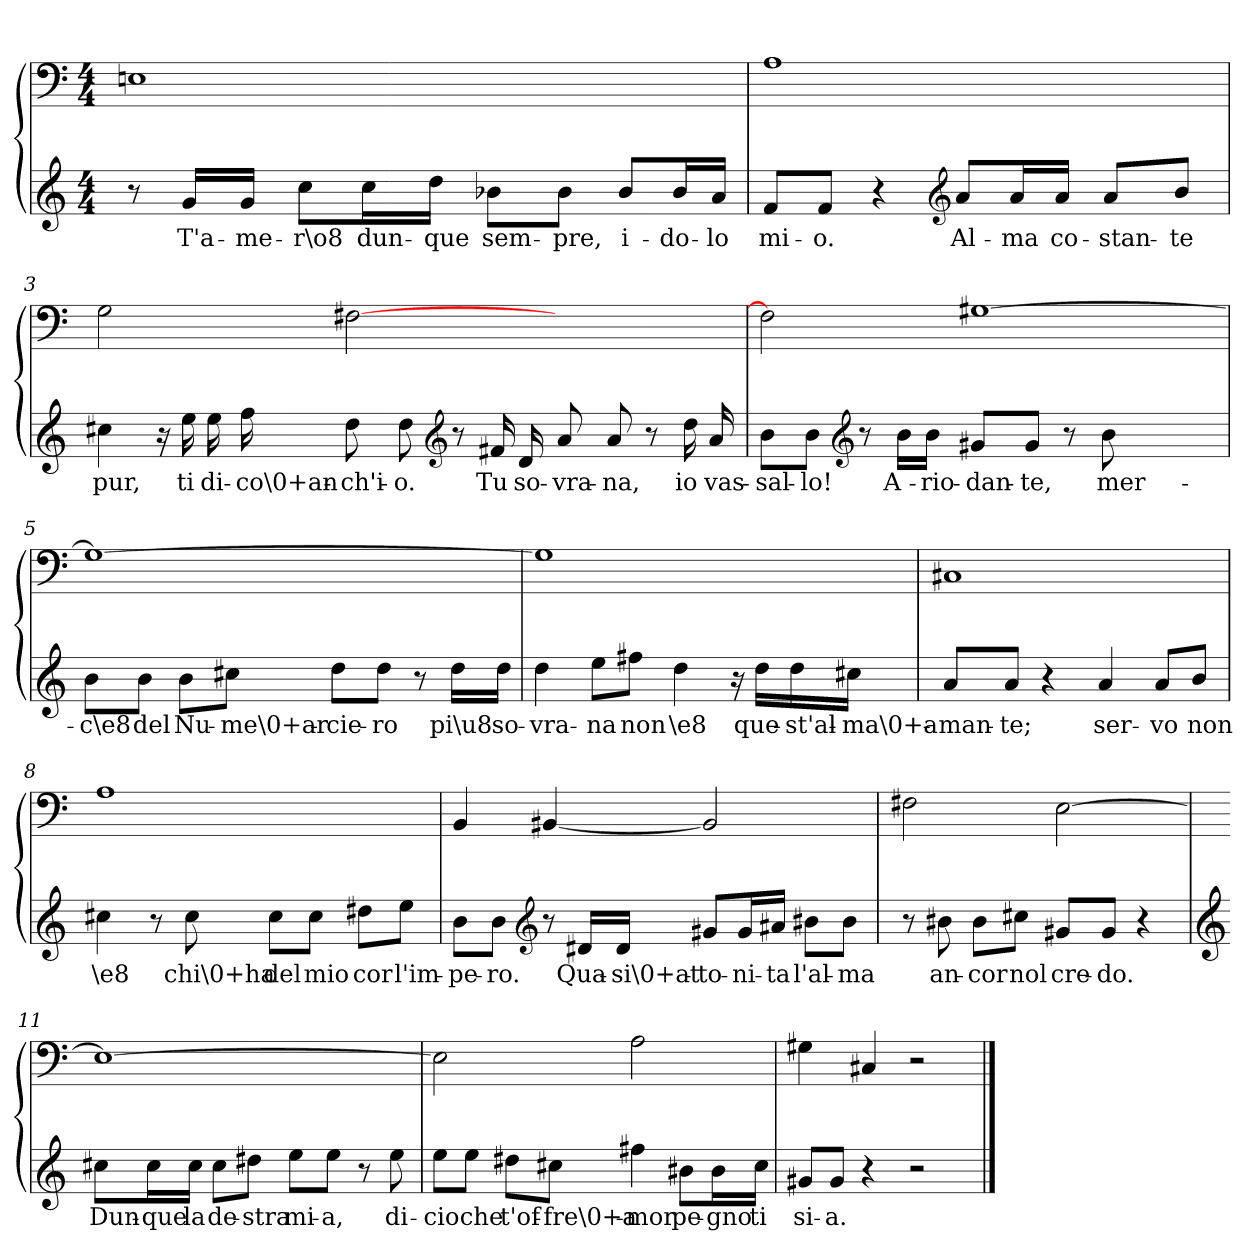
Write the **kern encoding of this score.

**kern	**text	**kern
*part1	*part1	*part1
*staff2	*staff2	*staff1
*clefG2	*	*clefF4
*k[]	*	*k[]
*a:	*	*a:
*M4/4	*	*M4/4
=1	=1	=1
8r	.	1En\
16g/LL	T'a-	.
16g/JJ	-me-	.
8cc\L	-r\o8	.
16cc\L	dun-	.
16dd\JJ	-que	.
8b-X\L	sem-	.
8b-\J	-pre,	.
8b-/L	i-	.
16b-/L	-do-	.
16a/JJ	-lo	.
=2	=2	=2
8f/L	mi-	1A\
8f/J	-o.	.
4r	.	.
*clefG2	*	*
8a/L	Al-	.
16a/L	-ma	.
16a/JJ	co-	.
8a/L	-stan-	.
8b/J	-te	.
=3	=3	=3
4cc#X\	pur,	2G\
16r	.	.
16ee\	ti	.
16ee\	di-	.
16ff\	-co\0+an-	.
8dd\	-ch'i-	[2F#X\
8dd\	-o.	.
*clefG2	*	*
8r	.	.
16f#X/	Tu	.
16d/	so-	.
8a/	-vra-	2ryy
8a/	-na,	.
8r	.	.
16dd\	io	.
16a/	vas-	.
=4	=4	=4
8b\L	-sal-	2F#\]
8b\J	-lo!	.
*clefG2	*	*
8r	.	.
16b\LL	A-	.
16b\JJ	-rio-	.
8g#X/L	-dan-	[1G#X\
8g#/J	-te,	.
8r	.	.
8b\	mer-	.
2ryy	.	.
=5	=5	=5
8b\L	-c\e8	1G#\_
8b\J	del	.
8b\L	Nu-	.
8cc#X\J	-me\0+ar-	.
8dd\L	-cie-	.
8dd\J	-ro	.
8r	.	.
16dd\LL	pi\u8	.
16dd\JJ	so-	.
=6	=6	=6
4dd\	-vra-	1G#\]
8ee\L	-na	.
8ff#X\J	non	.
4dd\	\e8	.
16r	.	.
16dd\LL	que-	.
16dd\	-st'al-	.
16cc#X\JJ	-ma\0+a-	.
=7	=7	=7
8a/L	-man-	1C#X/
8a/J	-te;	.
4r	.	.
4a/	ser-	.
8a/L	-vo	.
8b/J	non	.
=8	=8	=8
4cc#X\	\e8	1A\
8r	.	.
8cc#\	chi\0+ha	.
8cc#\L	del	.
8cc#\J	mio	.
8dd#X\L	cor	.
8ee\J	l'im-	.
=9	=9	=9
8b\L	-pe-	4BB/
8b\J	-ro.	.
*clefG2	*	*
8r	.	[4BB#X/
16d#X/LL	Qua-	.
16d#/JJ	-si\0+at-	.
8g#X/L	-to-	2BB#/]
16g#/L	-ni-	.
16a#X/JJ	-ta	.
8b#X\L	l'al-	.
8b#\J	-ma	.
=10	=10	=10
8r	.	2F#X\
8b#X\	an-	.
8b#\L	-cor	.
8cc#X\J	nol	.
8g#X/L	cre-	[2E\
8g#/J	-do.	.
4r	.	.
=11	=11	=11
*clefG2	*	*
8cc#X\L	Dun-	1E\_
16cc#\L	-que	.
16cc#\JJ	la	.
8cc#\L	de-	.
8dd#X\J	-stra	.
8ee\L	mi-	.
8ee\J	-a,	.
8r	.	.
8ee\	di-	.
=12	=12	=12
8ee\L	-cio	2E\]
8ee\J	che	.
8dd#X\L	t'of-	.
8cc#X\J	-fre\0+a-	.
4ff#X\	-mor	2A\
8b#X\L	pe-	.
16b#\L	-gno	.
16cc#\JJ	ti	.
=13	=13	=13
8g#X/L	si-	4G#X\
8g#/J	-a.	.
4r	.	4C#X/
2r	.	2r
==	==	==
*-	*-	*-
